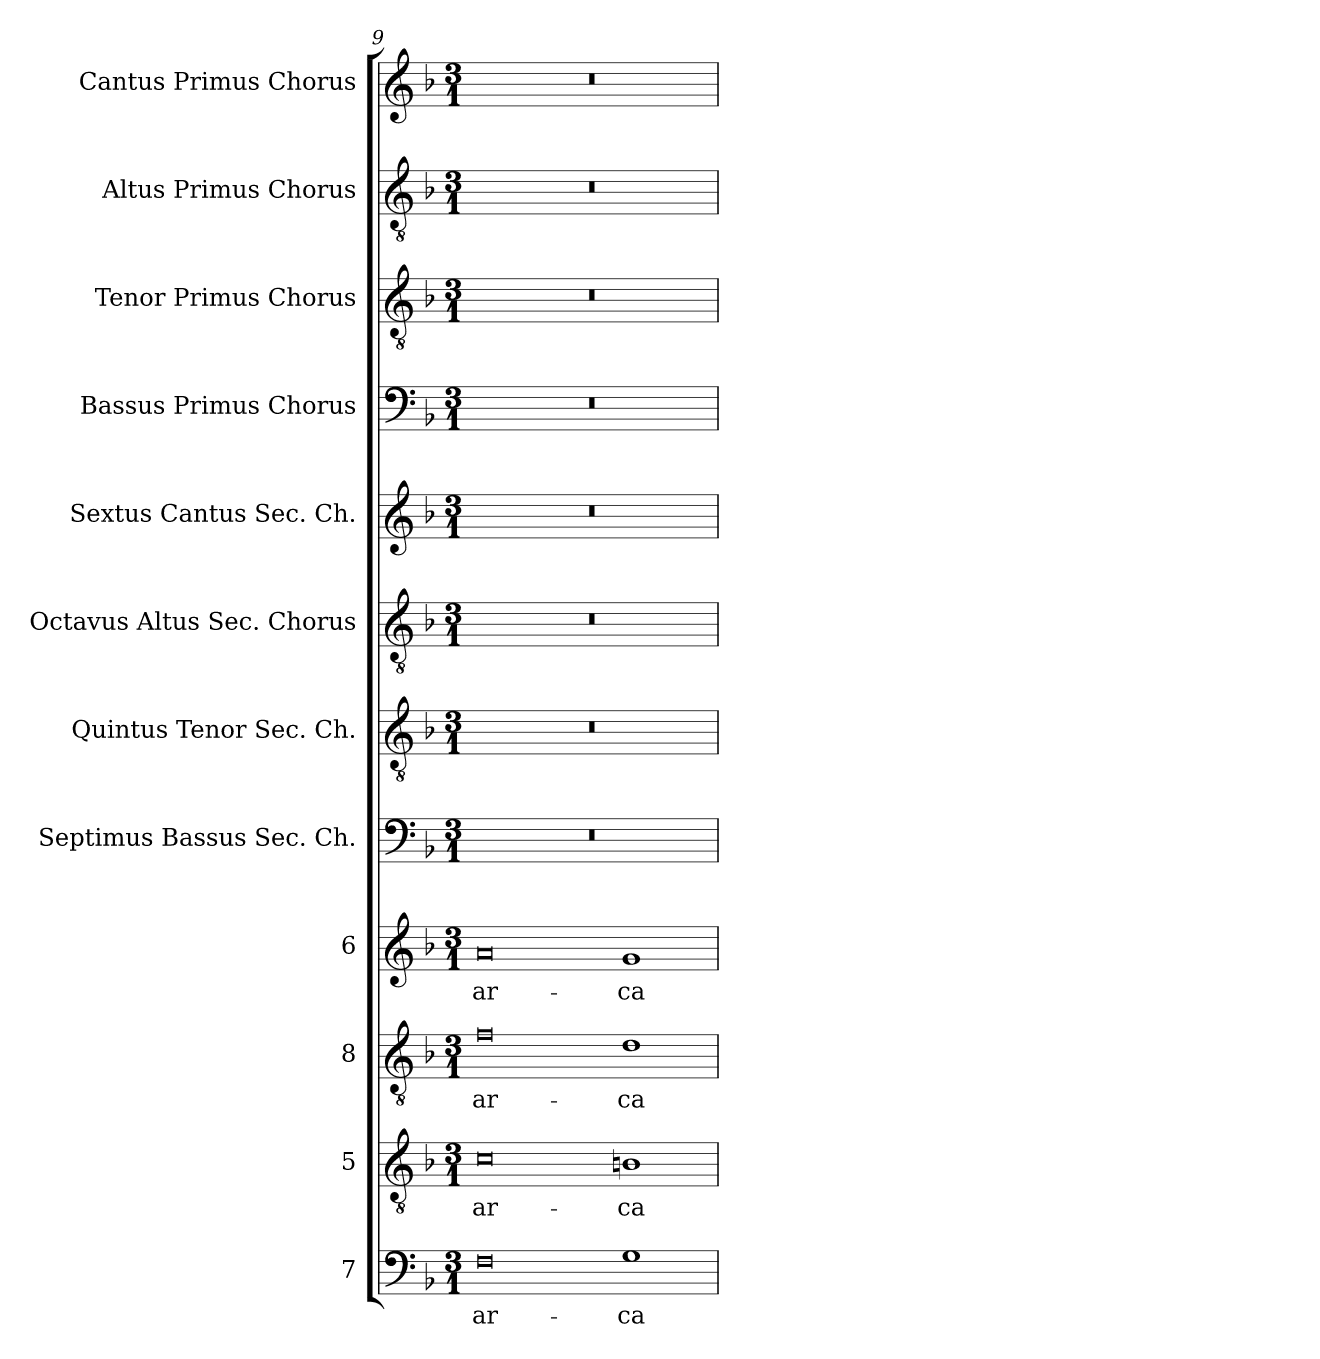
**kern	**text	**kern	**text	**kern	**text	**kern	**text	**kern	**kern	**kern	**kern	**kern	**kern	**kern	**kern
*part12	*part12	*part11	*part11	*part10	*part10	*part9	*part9	*part8	*part7	*part6	*part5	*part4	*part3	*part2	*part1
*staff12	*staff12	*staff11	*staff11	*staff10	*staff10	*staff9	*staff9	*staff8	*staff7	*staff6	*staff5	*staff4	*staff3	*staff2	*staff1
*I"7	*	*I"5	*	*I"8	*	*I"6	*	*I"Septimus  Bassus Sec. Ch.	*I"Quintus  Tenor Sec. Ch.	*I"Octavus  Altus Sec. Chorus	*I"Sextus  Cantus Sec. Ch.	*I"Bassus  Primus Chorus	*I"Tenor  Primus Chorus	*I"Altus  Primus Chorus	*I"Cantus  Primus Chorus
*	*	*	*	*	*	*	*	*I'B	*	*	*	*	*I'T	*I'A	*I'C
*clefF4	*	*clefGv2	*	*clefGv2	*	*clefG2	*	*clefF4	*clefGv2	*clefGv2	*clefG2	*clefF4	*clefGv2	*clefGv2	*clefG2
*k[b-]	*	*k[b-]	*	*k[b-]	*	*k[b-]	*	*k[b-]	*k[b-]	*k[b-]	*k[b-]	*k[b-]	*k[b-]	*k[b-]	*k[b-]
*F:	*	*F:	*	*F:	*	*F:	*	*F:	*F:	*F:	*F:	*F:	*F:	*F:	*F:
*M3/1	*	*M3/1	*	*M3/1	*	*M3/1	*	*M3/1	*M3/1	*M3/1	*M3/1	*M3/1	*M3/1	*M3/1	*M3/1
=9	=9	=9	=9	=9	=9	=9	=9	=9	=9	=9	=9	=9	=9	=9	=9
!	!LO:LY:b:cj	!	!LO:LY:b:cj	!	!LO:LY:b:cj	!	!LO:LY:b:cj	!	!	!	!	!	!	!	!
0F	ar-	0c	ar-	0f	ar-	0a	ar-	0.r	0.r	0.r	0.r	0.r	0.r	0.r	0.r
!	!LO:LY:b:cj	!	!LO:LY:b:cj	!	!LO:LY:b:cj	!	!LO:LY:b:cj	!	!	!	!	!	!	!	!
1G	-ca	1Bn	-ca	1d	-ca	1g	-ca	.	.	.	.	.	.	.	.
=	=	=	=	=	=	=	=	=	=	=	=	=	=	=	=
*-	*-	*-	*-	*-	*-	*-	*-	*-	*-	*-	*-	*-	*-	*-	*-
